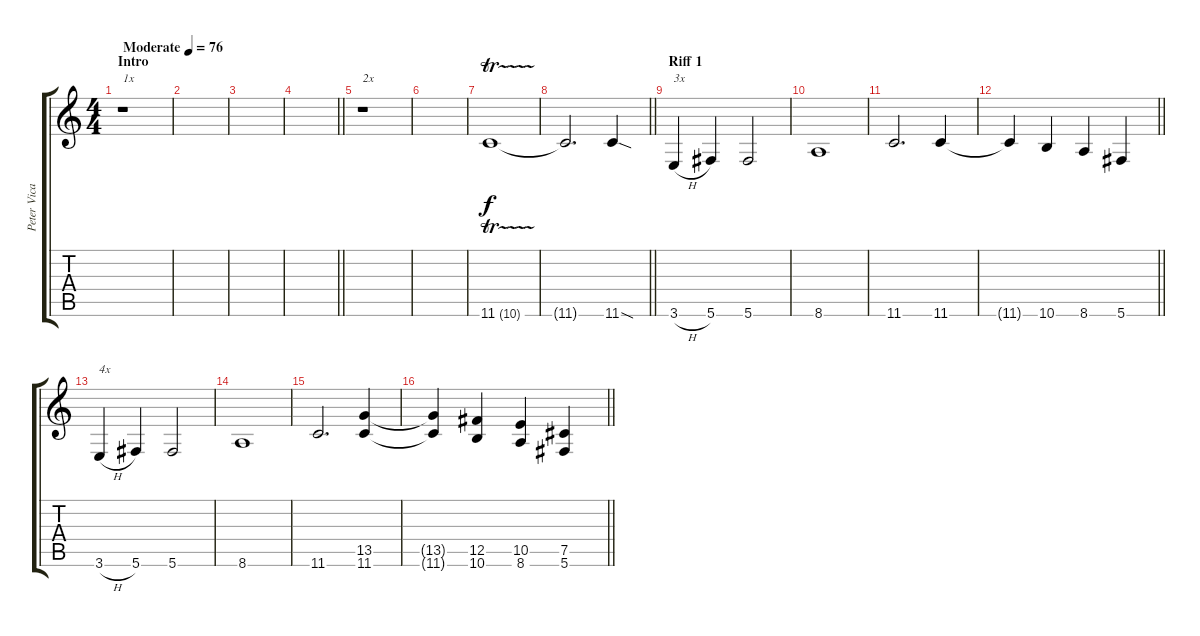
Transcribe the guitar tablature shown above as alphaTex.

\track ("Peter Vicar" "Peter Vica") {instrument distortionguitar}
\staff {score tabs}
\tuning (Db4 Ab3 E3 B2 Gb2 Db2) {hide}
\ts (4 4)
\section ("" "Intro")
\tempo (76 "Moderate")
\clef g2
\ks c
r.1{txt "1x" dy f instrument distortionguitar} |
|
|
\barLineRight lightlight
|
r.1{txt "2x"} |
|
11.6{tr (10 32)}.1 |
\barLineRight lightlight
11.6{t}.2{d} 11.6{sod}.4 |
\section ("" "Riff 1")
3.6{h}.4{txt "3x"} 5.6.4 5.6.2 |
8.6.1 |
11.6.2{d} 11.6.4 |
\barLineRight lightlight
11.6{t}.4 10.6.4 8.6.4 5.6.4 |
3.6{h}.4{txt "4x"} 5.6.4 5.6.2 |
8.6.1 |
11.6.2{d} (13.5 11.6).4 |
\barLineRight lightlight
(13.5{t} 11.6{t}).4 (12.5 10.6).4 (10.5 8.6).4 (7.5 5.6).4
